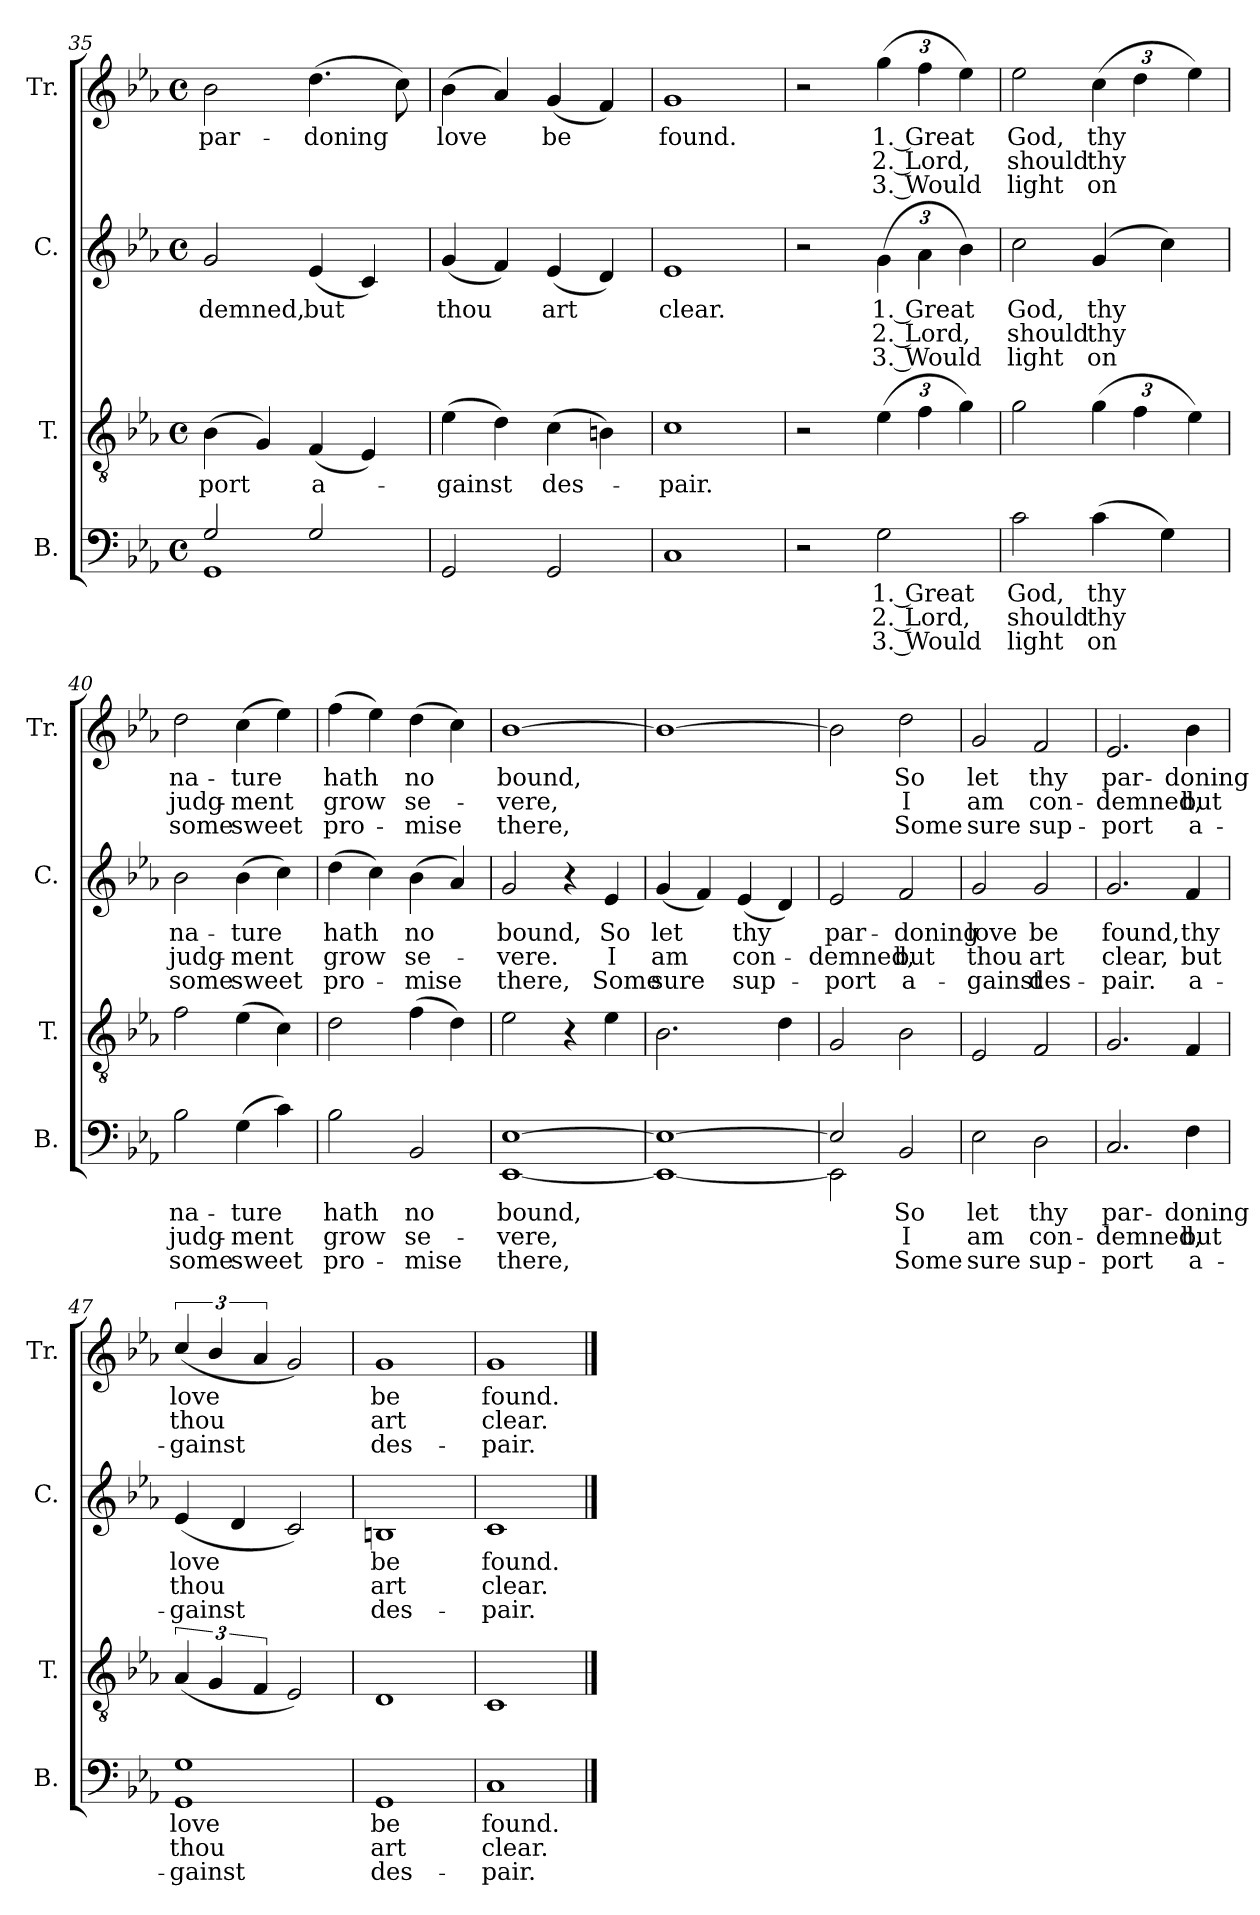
**kern	**text	**text	**text	**kern	**text	**kern	**text	**text	**text	**kern	**text	**text	**text
*part4	*part4	*part4	*part4	*part3	*part3	*part2	*part2	*part2	*part2	*part1	*part1	*part1	*part1
*staff4	*staff4	*staff4	*staff4	*staff3	*staff3	*staff2	*staff2	*staff2	*staff2	*staff1	*staff1	*staff1	*staff1
*I"B.	*	*	*	*I"T.	*	*I"C.	*	*	*	*I"Tr.	*	*	*
*I'B.	*	*	*	*I'T.	*	*I'C.	*	*	*	*I'Tr.	*	*	*
*clefF4	*	*	*	*clefGv2	*	*clefG2	*	*	*	*clefG2	*	*	*
*k[b-e-a-]	*	*	*	*k[b-e-a-]	*	*k[b-e-a-]	*	*	*	*k[b-e-a-]	*	*	*
*M4/4	*	*	*	*M4/4	*	*M4/4	*	*	*	*M4/4	*	*	*
*met(c)	*	*	*	*met(c)	*	*met(c)	*	*	*	*met(c)	*	*	*
=35	=35	=35	=35	=35	=35	=35	=35	=35	=35	=35	=35	=35	=35
*^	*	*	*	*	*	*	*	*	*	*	*	*	*
!	!	!	!	!	!	!LO:LY:b	!	!LO:LY:b	!	!	!	!LO:LY:b	!	!
2G/	1GG	.	.	.	(4B-\	-port	2g/	-demned,	.	.	2b-\	par-	.	.
.	.	.	.	.	4G/)	.	.	.	.	.	.	.	.	.
!	!	!	!	!	!	!LO:LY:b	!	!LO:LY:b	!	!	!	!LO:LY:b	!	!
2G/	.	.	.	.	(4F/	a-	(4e-/	but	.	.	(4.dd\	-doning	.	.
.	.	.	.	.	4E-/)	.	4c/)	.	.	.	.	.	.	.
.	.	.	.	.	.	.	.	.	.	.	8cc\)	.	.	.
*v	*v	*	*	*	*	*	*	*	*	*	*	*	*	*
=36	=36	=36	=36	=36	=36	=36	=36	=36	=36	=36	=36	=36	=36
!	!	!	!	!	!LO:LY:b	!	!LO:LY:b	!	!	!	!LO:LY:b	!	!
2GG/	.	.	.	(4e-\	-gainst	(4g/	thou	.	.	(4b-\	love	.	.
.	.	.	.	4d\)	.	4f/)	.	.	.	4a-/)	.	.	.
!	!	!	!	!	!LO:LY:b	!	!LO:LY:b	!	!	!	!LO:LY:b	!	!
2GG/	.	.	.	(4c\	des-	(4e-/	art	.	.	(4g/	be	.	.
.	.	.	.	4Bn\)	.	4d/)	.	.	.	4f/)	.	.	.
=37	=37	=37	=37	=37	=37	=37	=37	=37	=37	=37	=37	=37	=37
!	!	!	!	!	!LO:LY:b	!	!LO:LY:b	!	!	!	!LO:LY:b	!	!
1C	.	.	.	1c	-pair.	1e-	clear.	.	.	1g	found.	.	.
=38	=38	=38	=38	=38	=38	=38	=38	=38	=38	=38	=38	=38	=38
2r	.	.	.	2r	.	2r	.	.	.	2r	.	.	.
!	!LO:LY:b	!LO:LY:b	!LO:LY:b	!	!	!	!	!	!	!	!	!	!
*	*	*	*	*Xbrackettup	*	*Xbrackettup	*	*	*	*	*	*	*
!	!	!	!	!	!	!	!LO:LY:b	!LO:LY:b	!LO:LY:b	!	!	!	!
*	*	*	*	*	*	*	*	*	*	*Xbrackettup	*	*	*
!	!	!	!	!	!	!	!	!	!	!	!LO:LY:b	!LO:LY:b	!LO:LY:b
2G\	1. Great	2. Lord,	3. Would	(6e-\	.	(6g\	1. Great	2. Lord,	3. Would	(6gg\	1. Great	2. Lord,	3. Would
.	.	.	.	6f\	.	6a-\	.	.	.	6ff\	.	.	.
.	.	.	.	6g\)	.	6b-\)	.	.	.	6ee-\)	.	.	.
=39	=39	=39	=39	=39	=39	=39	=39	=39	=39	=39	=39	=39	=39
!	!LO:LY:b	!LO:LY:b	!LO:LY:b	!	!	!	!LO:LY:b	!LO:LY:b	!LO:LY:b	!	!LO:LY:b	!LO:LY:b	!LO:LY:b
2c\	God,	should	light	2g\	.	2cc\	God,	should	light	2ee-\	God,	should	light
!	!LO:LY:b	!LO:LY:b	!LO:LY:b	!	!	!	!LO:LY:b	!LO:LY:b	!LO:LY:b	!	!LO:LY:b	!LO:LY:b	!LO:LY:b
(4c\	thy	thy	on	(6g\	.	(4g/	thy	thy	on	(6cc\	thy	thy	on
.	.	.	.	6f\	.	.	.	.	.	6dd\	.	.	.
4G\)	.	.	.	.	.	4cc\)	.	.	.	.	.	.	.
.	.	.	.	6e-\)	.	.	.	.	.	6ee-\)	.	.	.
=40	=40	=40	=40	=40	=40	=40	=40	=40	=40	=40	=40	=40	=40
!	!LO:LY:b	!LO:LY:b	!LO:LY:b	!	!	!	!LO:LY:b	!LO:LY:b	!LO:LY:b	!	!LO:LY:b	!LO:LY:b	!LO:LY:b
2B-\	na-	judg-	some	2f\	.	2b-\	na-	judg-	some	2dd\	na-	judg-	some
!	!LO:LY:b	!LO:LY:b	!LO:LY:b	!	!	!	!LO:LY:b	!LO:LY:b	!LO:LY:b	!	!LO:LY:b	!LO:LY:b	!LO:LY:b
(4G\	-ture	-ment	sweet	(4e-\	.	(4b-\	-ture	-ment	sweet	(4cc\	-ture	-ment	sweet
4c\)	.	.	.	4c\)	.	4cc\)	.	.	.	4ee-\)	.	.	.
=41	=41	=41	=41	=41	=41	=41	=41	=41	=41	=41	=41	=41	=41
!	!LO:LY:b	!LO:LY:b	!LO:LY:b	!	!	!	!LO:LY:b	!LO:LY:b	!LO:LY:b	!	!LO:LY:b	!LO:LY:b	!LO:LY:b
2B-\	hath	grow	pro-	2d\	.	(4dd\	hath	grow	pro-	(4ff\	hath	grow	pro-
.	.	.	.	.	.	4cc\)	.	.	.	4ee-\)	.	.	.
!	!LO:LY:b	!LO:LY:b	!LO:LY:b	!	!	!	!LO:LY:b	!LO:LY:b	!LO:LY:b	!	!LO:LY:b	!LO:LY:b	!LO:LY:b
2BB-/	no	se-	-mise	(4f\	.	(4b-\	no	se-	-mise	(4dd\	no	se-	-mise
.	.	.	.	4d\)	.	4a-/)	.	.	.	4cc\)	.	.	.
=42	=42	=42	=42	=42	=42	=42	=42	=42	=42	=42	=42	=42	=42
!	!LO:LY:b	!LO:LY:b	!LO:LY:b	!	!	!	!LO:LY:b	!LO:LY:b	!LO:LY:b	!	!LO:LY:b	!LO:LY:b	!LO:LY:b
*^	*	*	*	*	*	*	*	*	*	*	*	*	*
[1E-	[1EE-	bound,	-vere,	there,	2e-\	.	2g/	bound,	-vere.	there,	[1b-	bound,	-vere,	there,
.	.	.	.	.	4r	.	4r	.	.	.	.	.	.	.
!	!	!	!	!	!	!	!	!LO:LY:b	!LO:LY:b	!LO:LY:b	!	!	!	!
.	.	.	.	.	4e-\	.	4e-/	So	I	Some	.	.	.	.
=43	=43	=43	=43	=43	=43	=43	=43	=43	=43	=43	=43	=43	=43	=43
!	!	!	!	!	!	!	!	!LO:LY:b	!LO:LY:b	!LO:LY:b	!	!	!	!
1E-_	1EE-_	.	.	.	2.B-\	.	(4g/	let	am	sure	1b-_	.	.	.
.	.	.	.	.	.	.	4f/)	.	.	.	.	.	.	.
!	!	!	!	!	!	!	!	!LO:LY:b	!LO:LY:b	!LO:LY:b	!	!	!	!
.	.	.	.	.	.	.	(4e-/	thy	con-	sup-	.	.	.	.
.	.	.	.	.	4d\	.	4d/)	.	.	.	.	.	.	.
=44	=44	=44	=44	=44	=44	=44	=44	=44	=44	=44	=44	=44	=44	=44
!	!	!	!	!	!	!	!	!LO:LY:b	!LO:LY:b	!LO:LY:b	!	!	!	!
2E-/]	2EE-\]	.	.	.	2G/	.	2e-/	par-	-demned,	-port	2b-\]	.	.	.
!	!	!LO:LY:b	!LO:LY:b	!LO:LY:b	!	!	!	!LO:LY:b	!LO:LY:b	!LO:LY:b	!	!LO:LY:b	!LO:LY:b	!LO:LY:b
2BB-/	2ryy	So	I	Some	2B-\	.	2f/	-doning	but	a-	2dd\	So	I	Some
=45	=45	=45	=45	=45	=45	=45	=45	=45	=45	=45	=45	=45	=45	=45
!	!	!LO:LY:b	!LO:LY:b	!LO:LY:b	!	!	!	!LO:LY:b	!LO:LY:b	!LO:LY:b	!	!LO:LY:b	!LO:LY:b	!LO:LY:b
*v	*v	*	*	*	*	*	*	*	*	*	*	*	*	*
2E-\	let	am	sure	2E-/	.	2g/	love	thou	-gainst	2g/	let	am	sure
!	!LO:LY:b	!LO:LY:b	!LO:LY:b	!	!	!	!LO:LY:b	!LO:LY:b	!LO:LY:b	!	!LO:LY:b	!LO:LY:b	!LO:LY:b
2D\	thy	con-	sup-	2F/	.	2g/	be	art	des-	2f/	thy	con-	sup-
=46	=46	=46	=46	=46	=46	=46	=46	=46	=46	=46	=46	=46	=46
!	!LO:LY:b	!LO:LY:b	!LO:LY:b	!	!	!	!LO:LY:b	!LO:LY:b	!LO:LY:b	!	!LO:LY:b	!LO:LY:b	!LO:LY:b
2.C/	par-	-demned,	-port	2.G/	.	2.g/	found,	clear,	-pair.	2.e-/	par-	-demned,	-port
!	!LO:LY:b	!LO:LY:b	!LO:LY:b	!	!	!	!LO:LY:b	!LO:LY:b	!LO:LY:b	!	!LO:LY:b	!LO:LY:b	!LO:LY:b
4F\	-doning	but	a-	4F/	.	4f/	thy	but	a-	4b-\	-doning	but	a-
=47	=47	=47	=47	=47	=47	=47	=47	=47	=47	=47	=47	=47	=47
!	!LO:LY:b	!LO:LY:b	!LO:LY:b	!	!	!	!	!	!	!	!	!	!
*^	*	*	*	*	*	*	*	*	*	*	*	*	*
*	*	*	*	*	*brackettup	*	*	*	*	*	*	*	*	*
!	!	!	!	!	!	!	!	!LO:LY:b	!LO:LY:b	!LO:LY:b	!	!	!	!
*	*	*	*	*	*	*	*	*	*	*	*brackettup	*	*	*
!	!	!	!	!	!	!	!	!	!	!	!	!LO:LY:b	!LO:LY:b	!LO:LY:b
1G	1GG	love	thou	-gainst	(6A-/	.	(4e-/	love	thou	-gainst	(6cc/	love	thou	-gainst
.	.	.	.	.	6G/	.	.	.	.	.	6b-/	.	.	.
.	.	.	.	.	.	.	4d/	.	.	.	.	.	.	.
.	.	.	.	.	6F/	.	.	.	.	.	6a-/	.	.	.
.	.	.	.	.	2E-/)	.	2c/)	.	.	.	2g/)	.	.	.
*v	*v	*	*	*	*	*	*	*	*	*	*	*	*	*
=48	=48	=48	=48	=48	=48	=48	=48	=48	=48	=48	=48	=48	=48
!	!LO:LY:b	!LO:LY:b	!LO:LY:b	!	!	!	!LO:LY:b	!LO:LY:b	!LO:LY:b	!	!LO:LY:b	!LO:LY:b	!LO:LY:b
1GG	be	art	des-	1D	.	1Bn	be	art	des-	1g	be	art	des-
=49	=49	=49	=49	=49	=49	=49	=49	=49	=49	=49	=49	=49	=49
!	!LO:LY:b	!LO:LY:b	!LO:LY:b	!	!	!	!LO:LY:b	!LO:LY:b	!LO:LY:b	!	!LO:LY:b	!LO:LY:b	!LO:LY:b
1C	found.	clear.	-pair.	1C	.	1c	found.	clear.	-pair.	1g	found.	clear.	-pair.
==	==	==	==	==	==	==	==	==	==	==	==	==	==
*-	*-	*-	*-	*-	*-	*-	*-	*-	*-	*-	*-	*-	*-
